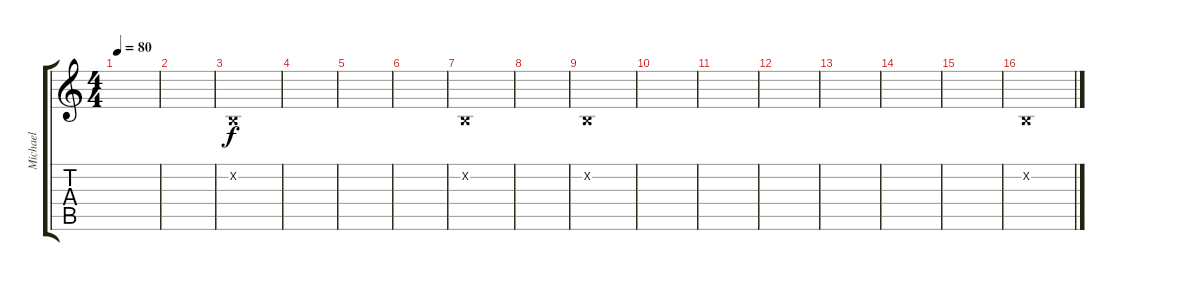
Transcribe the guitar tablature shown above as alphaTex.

\track ("Michael " "Michael ") {instrument synthstrings2}
\staff {score tabs}
\tuning (E4 B3 G3 D3 A2 E2) {hide}
\ts (4 4)
\tempo 80
\clef g2
\ks c
|
|
0.2{x}.1 |
|
|
|
0.2{x}.1 |
|
0.2{x}.1 |
|
|
|
|
|
|
0.2{x}.1
